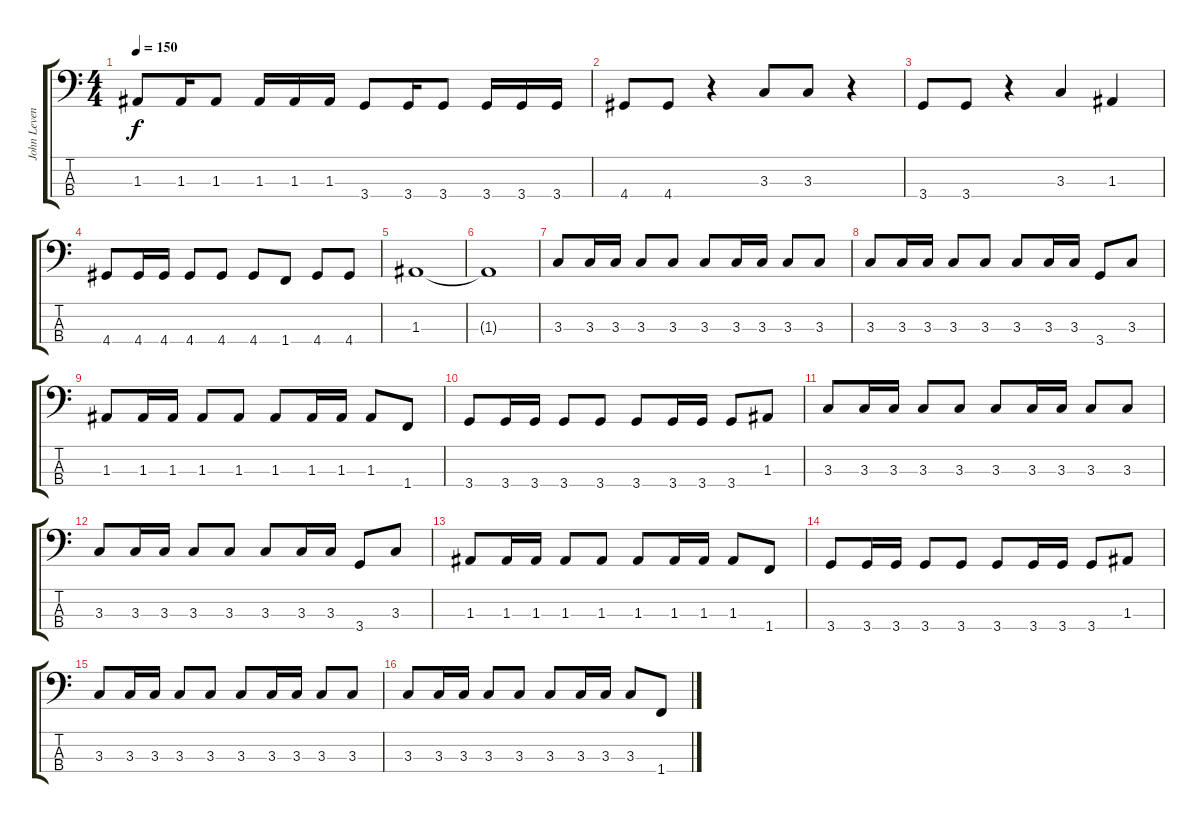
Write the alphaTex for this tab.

\track ("John Leven" "John Leven") {instrument electricbasspick}
\staff {score tabs}
\tuning (G2 D2 A1 E1) {hide}
\ts (4 4)
\tempo 150
\clef f4
\ks c
1.3.8{dy f} 1.3.16 1.3.8 1.3.16 1.3.16 1.3.16 3.4.8 3.4.16 3.4.8 3.4.16 3.4.16 3.4.16 |
4.4.8 4.4.8 r.4 3.3.8 3.3.8 r.4 |
3.4.8 3.4.8 r.4 3.3.4 1.3.4 |
4.4.8 4.4.16 4.4.16 4.4.8 4.4.8 4.4.8 1.4.8 4.4.8 4.4.8 |
1.3.1 |
1.3{t}.1 |
3.3.8 3.3.16 3.3.16 3.3.8 3.3.8 3.3.8 3.3.16 3.3.16 3.3.8 3.3.8 |
3.3.8 3.3.16 3.3.16 3.3.8 3.3.8 3.3.8 3.3.16 3.3.16 3.4.8 3.3.8 |
1.3.8 1.3.16 1.3.16 1.3.8 1.3.8 1.3.8 1.3.16 1.3.16 1.3.8 1.4.8 |
3.4.8 3.4.16 3.4.16 3.4.8 3.4.8 3.4.8 3.4.16 3.4.16 3.4.8 1.3.8 |
3.3.8 3.3.16 3.3.16 3.3.8 3.3.8 3.3.8 3.3.16 3.3.16 3.3.8 3.3.8 |
3.3.8 3.3.16 3.3.16 3.3.8 3.3.8 3.3.8 3.3.16 3.3.16 3.4.8 3.3.8 |
1.3.8 1.3.16 1.3.16 1.3.8 1.3.8 1.3.8 1.3.16 1.3.16 1.3.8 1.4.8 |
3.4.8 3.4.16 3.4.16 3.4.8 3.4.8 3.4.8 3.4.16 3.4.16 3.4.8 1.3.8 |
3.3.8 3.3.16 3.3.16 3.3.8 3.3.8 3.3.8 3.3.16 3.3.16 3.3.8 3.3.8 |
3.3.8 3.3.16 3.3.16 3.3.8 3.3.8 3.3.8 3.3.16 3.3.16 3.3.8 1.4.8
